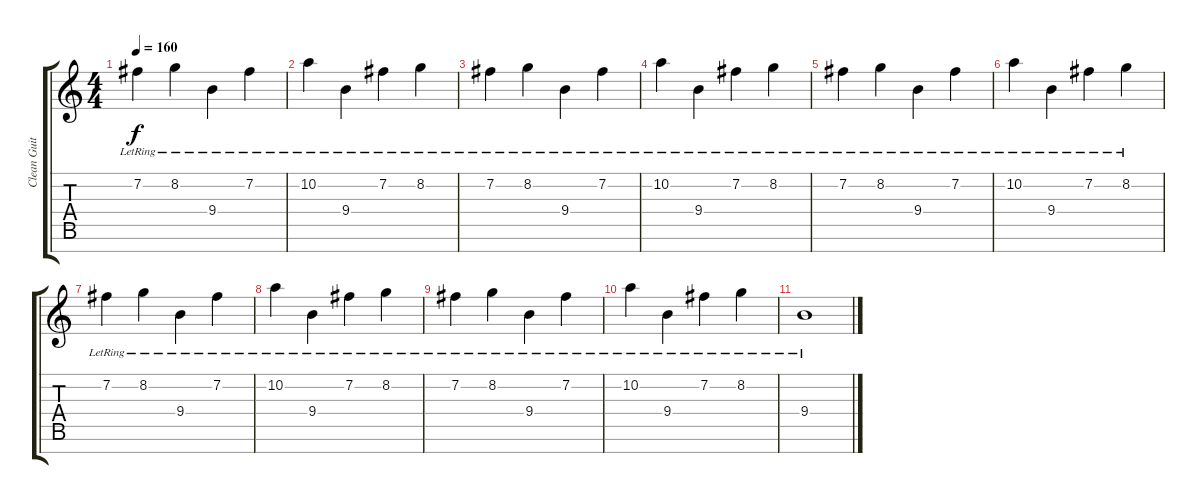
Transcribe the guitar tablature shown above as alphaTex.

\track ("Clean Guitar 1" "Clean Guit") {instrument electricguitarclean}
\staff {score tabs}
\tuning (E4 B3 G3 D3 A2 E2 B1) {hide}
\ts (4 4)
\tempo 160
\clef g2
\ks c
7.2{lr}.4{dy f} 8.2{lr}.4 9.4{lr}.4 7.2{lr}.4 |
10.2{lr}.4 9.4{lr}.4 7.2{lr}.4 8.2{lr}.4 |
7.2{lr}.4 8.2{lr}.4 9.4{lr}.4 7.2{lr}.4 |
10.2{lr}.4 9.4{lr}.4 7.2{lr}.4 8.2{lr}.4 |
7.2{lr}.4 8.2{lr}.4 9.4{lr}.4 7.2{lr}.4 |
10.2{lr}.4 9.4{lr}.4 7.2{lr}.4 8.2{lr}.4 |
7.2{lr}.4 8.2{lr}.4 9.4{lr}.4 7.2{lr}.4 |
10.2{lr}.4 9.4{lr}.4 7.2{lr}.4 8.2{lr}.4 |
7.2{lr}.4 8.2{lr}.4 9.4{lr}.4 7.2{lr}.4 |
10.2{lr}.4 9.4{lr}.4 7.2{lr}.4 8.2{lr}.4 |
9.4{lr}.1
